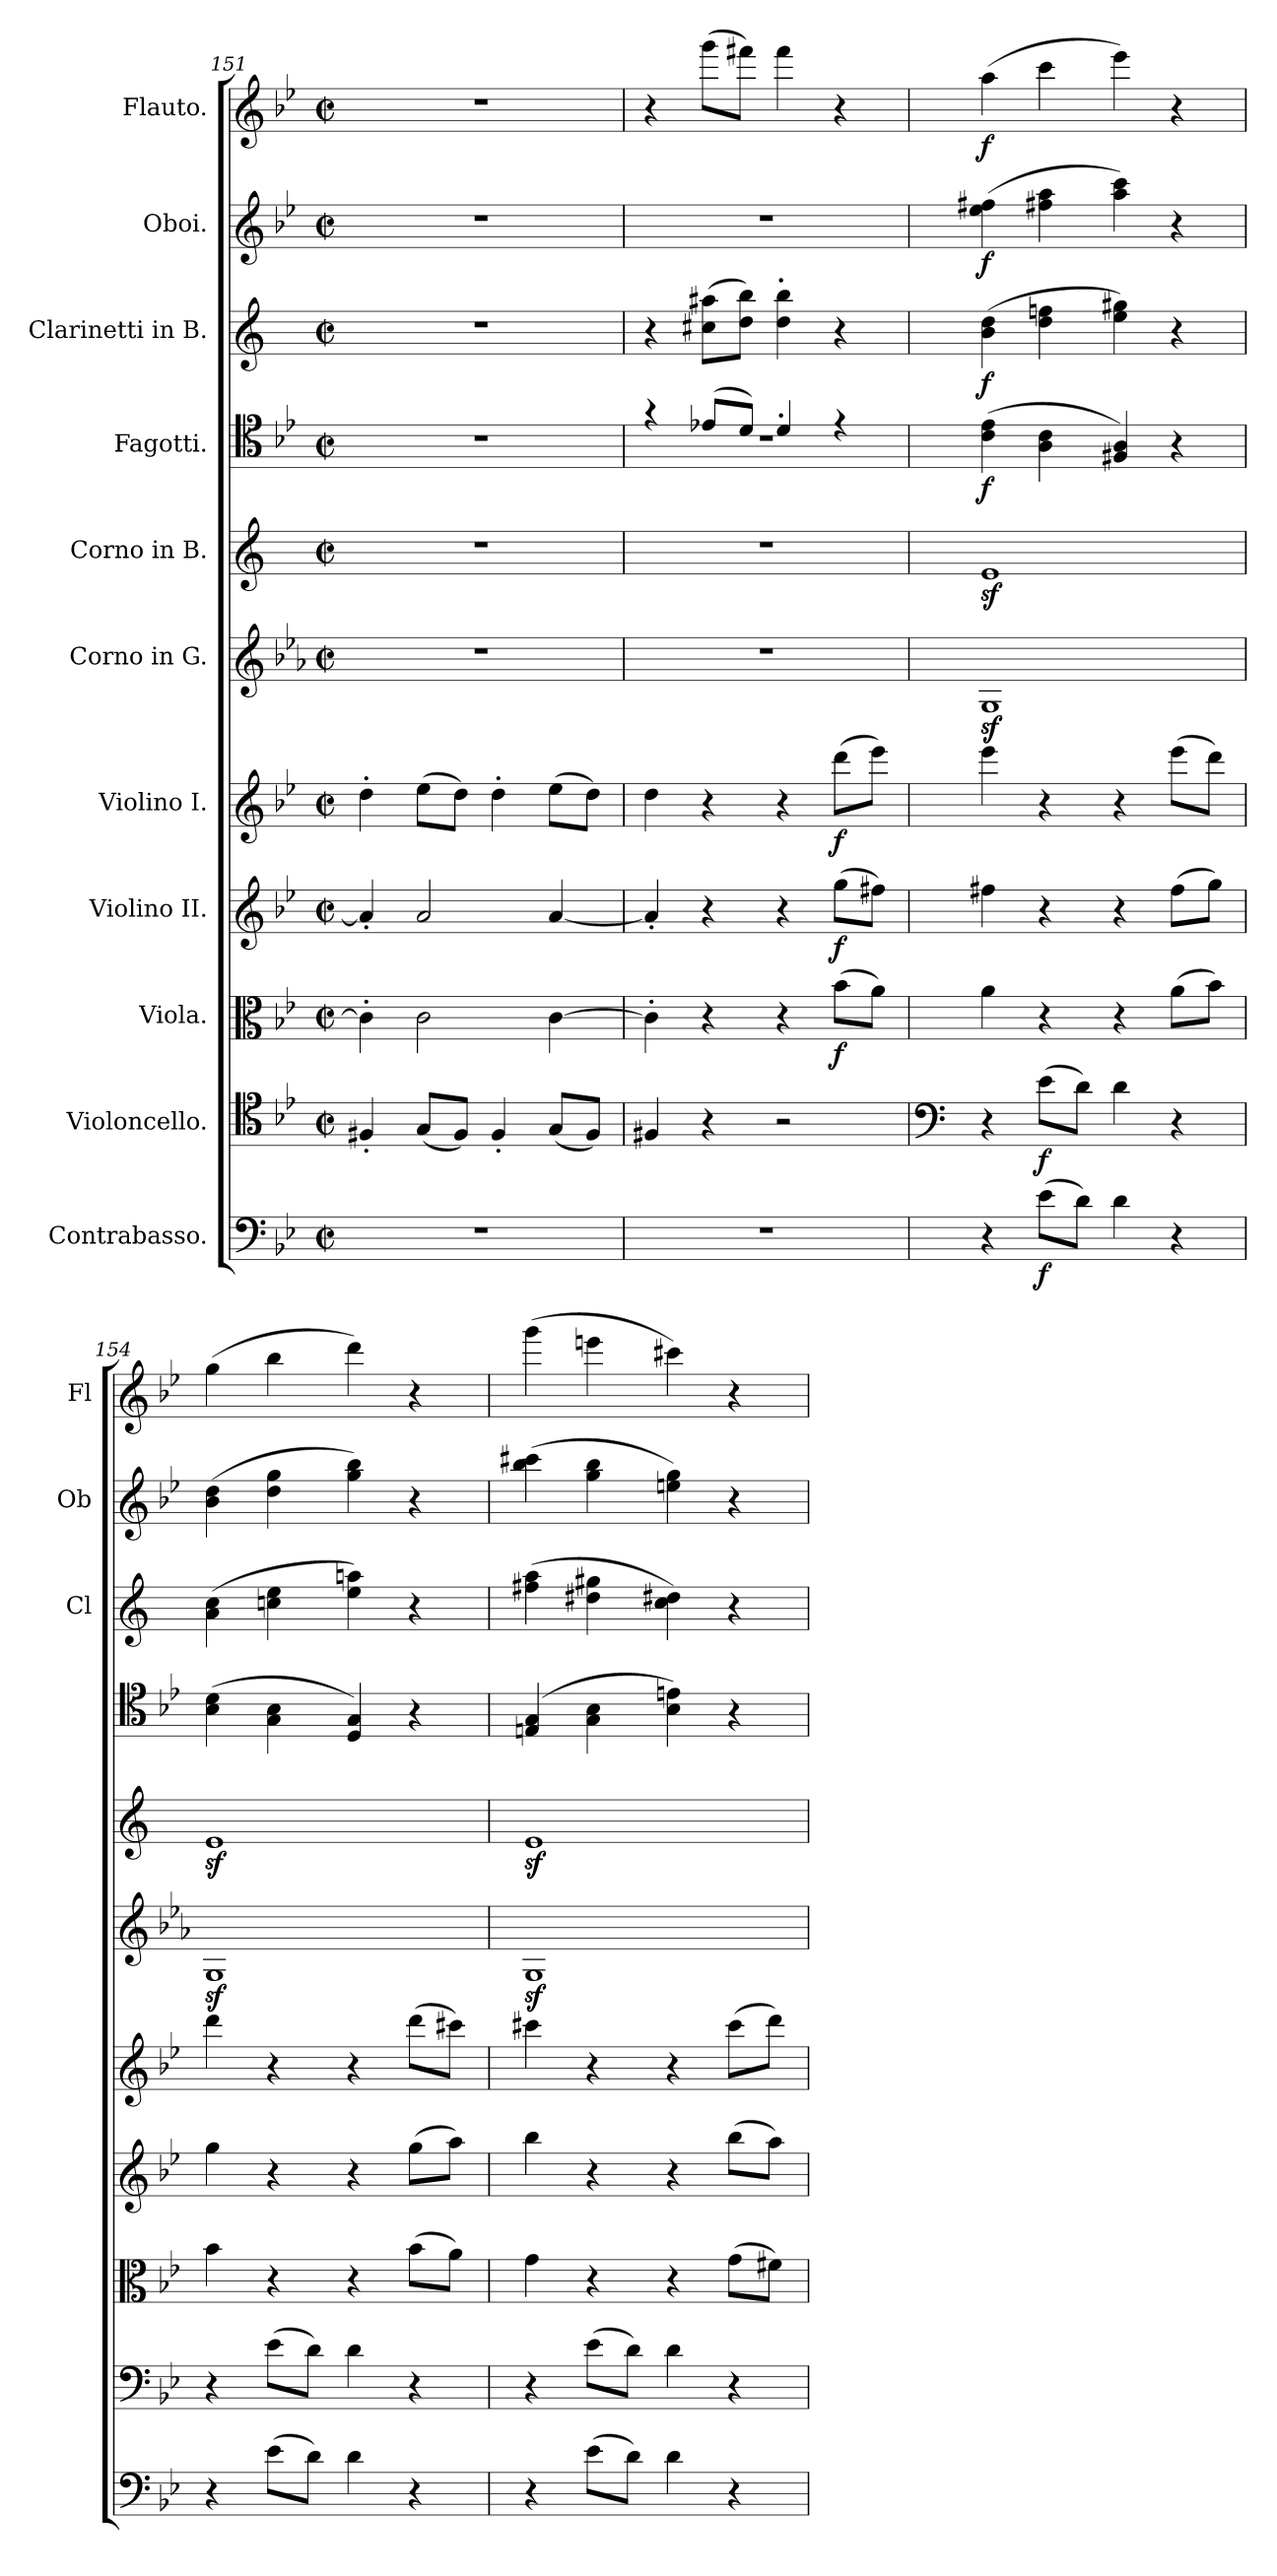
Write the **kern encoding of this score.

**kern	**dynam	**kern	**dynam	**kern	**dynam	**kern	**dynam	**kern	**dynam	**kern	**kern	**kern	**dynam	**kern	**dynam	**kern	**dynam	**kern	**dynam
*part11	*part11	*part10	*part10	*part9	*part9	*part8	*part8	*part7	*part7	*part6	*part5	*part4	*part4	*part3	*part3	*part2	*part2	*part1	*part1
*staff11	*staff11	*staff10	*staff10	*staff9	*staff9	*staff8	*staff8	*staff7	*staff7	*staff6	*staff5	*staff4	*staff4	*staff3	*staff3	*staff2	*staff2	*staff1	*staff1
*I"Contrabasso.	*	*I"Violoncello.	*	*I"Viola.	*	*I"Violino II.	*	*I"Violino I.	*	*I"Corno in G.	*I"Corno in B.	*I"Fagotti.	*	*I"Clarinetti in B.	*	*I"Oboi.	*	*I"Flauto.	*
*	*	*	*	*	*	*	*	*	*	*	*	*	*	*I'Cl	*	*I'Ob	*	*I'Fl	*
*clefF4	*	*clefC4	*	*clefC3	*	*clefG2	*	*clefG2	*	*clefG2	*clefG2	*clefC4	*	*clefG2	*	*clefG2	*	*clefG2	*
*ITrd7c12	*	*	*	*	*	*	*	*	*	*ITrd3c5	*ITrd1c2	*	*	*ITrd1c2	*	*	*	*	*
*k[b-e-]	*	*k[b-e-]	*	*k[b-e-]	*	*k[b-e-]	*	*k[b-e-]	*	*k[b-e-]	*k[b-e-]	*k[b-e-]	*	*k[b-e-]	*	*k[b-e-]	*	*k[b-e-]	*
*M2/2	*	*M2/2	*	*M2/2	*	*M2/2	*	*M2/2	*	*M2/2	*M2/2	*M2/2	*	*M2/2	*	*M2/2	*	*M2/2	*
*met(c|)	*	*met(c|)	*	*met(c|)	*	*met(c|)	*	*met(c|)	*	*met(c|)	*met(c|)	*met(c|)	*	*met(c|)	*	*met(c|)	*	*met(c|)	*
=151	=151	=151	=151	=151	=151	=151	=151	=151	=151	=151	=151	=151	=151	=151	=151	=151	=151	=151	=151
1r	.	4F#X'/	.	4c'\]	.	4a'/]	.	4dd'\	.	1r	1r	1r	.	1r	.	1r	.	1r	.
.	.	(<8G/L	.	2c\	.	2a/	.	(>8ee-\L	.	.	.	.	.	.	.	.	.	.	.
.	.	8F#/J)	.	.	.	.	.	8dd\J)	.	.	.	.	.	.	.	.	.	.	.
.	.	4F#'/	.	.	.	.	.	4dd'\	.	.	.	.	.	.	.	.	.	.	.
.	.	(<8G/L	.	[4c\	.	[4a/	.	(>8ee-\L	.	.	.	.	.	.	.	.	.	.	.
.	.	8F#/J)	.	.	.	.	.	8dd\J)	.	.	.	.	.	.	.	.	.	.	.
!!LO:PB:g=z
=152	=152	=152	=152	=152	=152	=152	=152	=152	=152	=152	=152	=152	=152	=152	=152	=152	=152	=152	=152
*	*	*	*	*	*	*	*	*	*	*	*	*^	*	*	*	*	*	*	*
1r	.	4F#X/	.	4c'\]	.	4a'/]	.	4dd\	.	1r	1r	4r	1rc	.	4r	.	1r	.	4r	.
.	.	4r	.	4r	.	4r	.	4r	.	.	.	(>8e-X/L	.	.	(>8bn\ 8gg#X\L	.	.	.	(>8ggg\L	.
.	.	.	.	.	.	.	.	.	.	.	.	8d/J)	.	.	8cc\ 8aa\J)	.	.	.	8fff#X\J)	.
!	!	!	!	!	!	!	!	!	!	!	!	!	!	!	!LO:TX:a:B:t=.	!	!	!	!	!
!	!	!	!	!	!	!	!	!	!	!	!	!LO:TX:a:B:t=.	!	!	!	!	!	!	!	!
.	.	2r	.	4r	.	4r	.	4r	.	.	.	4d/	.	.	4cc\ 4aa\	.	.	.	4fff#\	.
!	!	!	!	!	!LO:DY:b	!	!LO:DY:b	!	!LO:DY:b	!	!	!	!	!	!	!	!	!	!	!
.	.	.	.	(>8b-\L	f	(>8gg\L	f	(>8ddd\L	f	.	.	4r	.	.	4r	.	.	.	4r	.
.	.	.	.	8a\J)	.	8ff#X\J)	.	8eee-\J)	.	.	.	.	.	.	.	.	.	.	.	.
*	*	*	*	*	*	*	*	*	*	*	*	*v	*v	*	*	*	*	*	*	*
=153	=153	=153	=153	=153	=153	=153	=153	=153	=153	=153	=153	=153	=153	=153	=153	=153	=153	=153	=153
*	*	*clefF4	*	*	*	*	*	*	*	*	*	*	*	*	*	*	*	*	*
!	!	!	!	!	!	!	!	!	!	!	!	!	!LO:DY:b	!	!LO:DY:b	!	!LO:DY:b	!	!LO:DY:b
4r	.	4r	.	4a\	.	4ff#X\	.	4eee-\	.	1Dz<	1dz>	(>4c\ 4e-\	f	(>4a\ 4cc\	f	(>4ee-\ 4ff#X\	f	(>4aa\	f
!	!LO:DY:b	!	!LO:DY:b	!	!	!	!	!	!	!	!	!	!	!	!	!	!	!	!
(>8E-\L	f	(>8e-\L	f	4r	.	4r	.	4r	.	.	.	4A\ 4c\	.	4cc\ 4ee-X\	.	4ff#X\ 4aa\	.	4ccc\	.
8D\J)	.	8d\J)	.	.	.	.	.	.	.	.	.	.	.	.	.	.	.	.	.
4D\	.	4d\	.	4r	.	4r	.	4r	.	.	.	4F#X/ 4A/)	.	4dd\ 4ff#X\)	.	4aa\ 4ccc\)	.	4eee-\)	.
4r	.	4r	.	(>8a\L	.	(>8ff#\L	.	(>8eee-\L	.	.	.	4r	.	4r	.	4r	.	4r	.
.	.	.	.	8b-\J)	.	8gg\J)	.	8ddd\J)	.	.	.	.	.	.	.	.	.	.	.
=154	=154	=154	=154	=154	=154	=154	=154	=154	=154	=154	=154	=154	=154	=154	=154	=154	=154	=154	=154
4r	.	4r	.	4b-\	.	4gg\	.	4ddd\	.	1Dz<	1dz>	(>4B-\ 4d\	.	(>4g\ 4b-\	.	(>4b-\ 4dd\	.	(>4gg\	.
(>8E-\L	.	(>8e-\L	.	4r	.	4r	.	4r	.	.	.	4G\ 4B-\	.	4b-X\ 4dd\	.	4dd\ 4gg\	.	4bb-\	.
8D\J)	.	8d\J)	.	.	.	.	.	.	.	.	.	.	.	.	.	.	.	.	.
4D\	.	4d\	.	4r	.	4r	.	4r	.	.	.	4D/ 4G/)	.	4dd\ 4ggn\)	.	4gg\ 4bb-\)	.	4ddd\)	.
4r	.	4r	.	(>8b-\L	.	(>8gg\L	.	(>8ddd\L	.	.	.	4r	.	4r	.	4r	.	4r	.
.	.	.	.	8a\J)	.	8aa\J)	.	8ccc#X\J)	.	.	.	.	.	.	.	.	.	.	.
=155	=155	=155	=155	=155	=155	=155	=155	=155	=155	=155	=155	=155	=155	=155	=155	=155	=155	=155	=155
4r	.	4r	.	4g\	.	4bb-\	.	4ccc#X\	.	1Dz<	1dz>	(>4En/ 4G/	.	(>4een\ 4gg\	.	(>4bb-\ 4ccc#X\	.	(>4ggg\	.
(>8E-\L	.	(>8e-\L	.	4r	.	4r	.	4r	.	.	.	4G\ 4B-\	.	4cc#X\ 4ff#X\	.	4gg\ 4bb-\	.	4eeen\	.
8D\J)	.	8d\J)	.	.	.	.	.	.	.	.	.	.	.	.	.	.	.	.	.
4D\	.	4d\	.	4r	.	4r	.	4r	.	.	.	4B-\ 4en\)	.	4b-\ 4cc#X\)	.	4een\ 4gg\)	.	4ccc#X\)	.
4r	.	4r	.	(>8g\L	.	(>8bb-\L	.	(>8ccc#\L	.	.	.	4r	.	4r	.	4r	.	4r	.
.	.	.	.	8f#X\J)	.	8aa\J)	.	8ddd\J)	.	.	.	.	.	.	.	.	.	.	.
=	=	=	=	=	=	=	=	=	=	=	=	=	=	=	=	=	=	=	=
*-	*-	*-	*-	*-	*-	*-	*-	*-	*-	*-	*-	*-	*-	*-	*-	*-	*-	*-	*-
